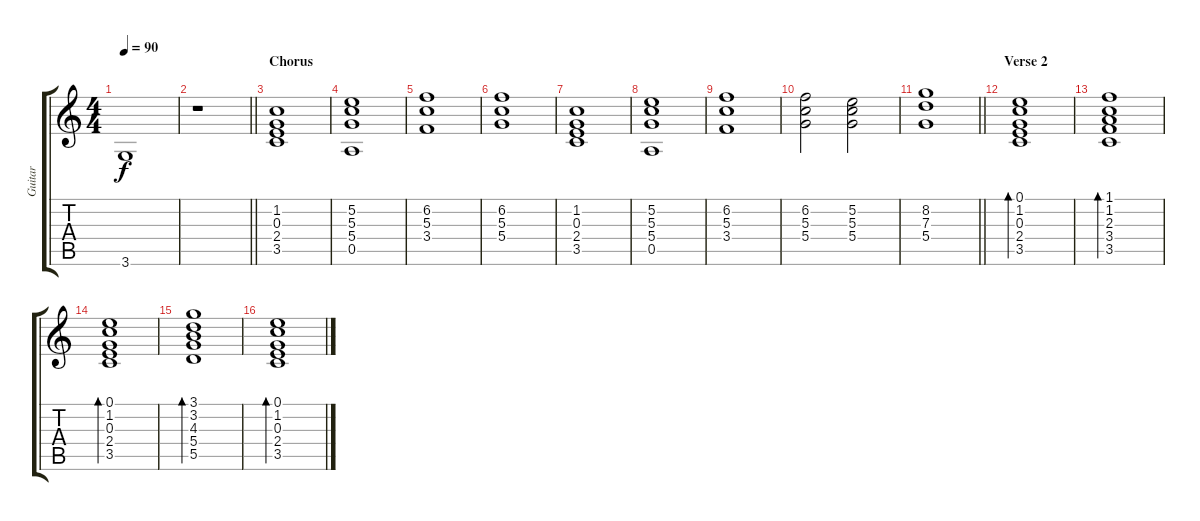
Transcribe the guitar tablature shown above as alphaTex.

\track ("Guitar" "Guitar") {instrument electricguitarclean}
\staff {score tabs}
\tuning (E4 B3 G3 D3 A2 E2) {hide}
\ts (4 4)
\tempo 90
\clef g2
\ks c
3.6.1{dy f} |
\barLineRight lightlight
r.1 |
\section ("" "Chorus")
(1.2 0.3 2.4 3.5).1{volume 13 instrument overdrivenguitar} |
(5.2 5.3 5.4 0.5).1 |
(6.2 5.3 3.4).1 |
(6.2 5.3 5.4).1 |
(1.2 0.3 2.4 3.5).1{volume 13 instrument overdrivenguitar} |
(5.2 5.3 5.4 0.5).1 |
(6.2 5.3 3.4).1 |
(6.2 5.3 5.4).2 (5.2 5.3 5.4).2 |
\barLineRight lightlight
(8.2 7.3 5.4).1 |
\section ("" "Verse 2")
(0.1 1.2 0.3 2.4 3.5).1{bd 120 volume 6 instrument electricguitarclean} |
(1.1 1.2 2.3 3.4 3.5).1{bd 120} |
(0.1 1.2 0.3 2.4 3.5).1{bd 120} |
(3.1 3.2 4.3 5.4 5.5).1{bd 120} |
(0.1 1.2 0.3 2.4 3.5).1{bd 120}
